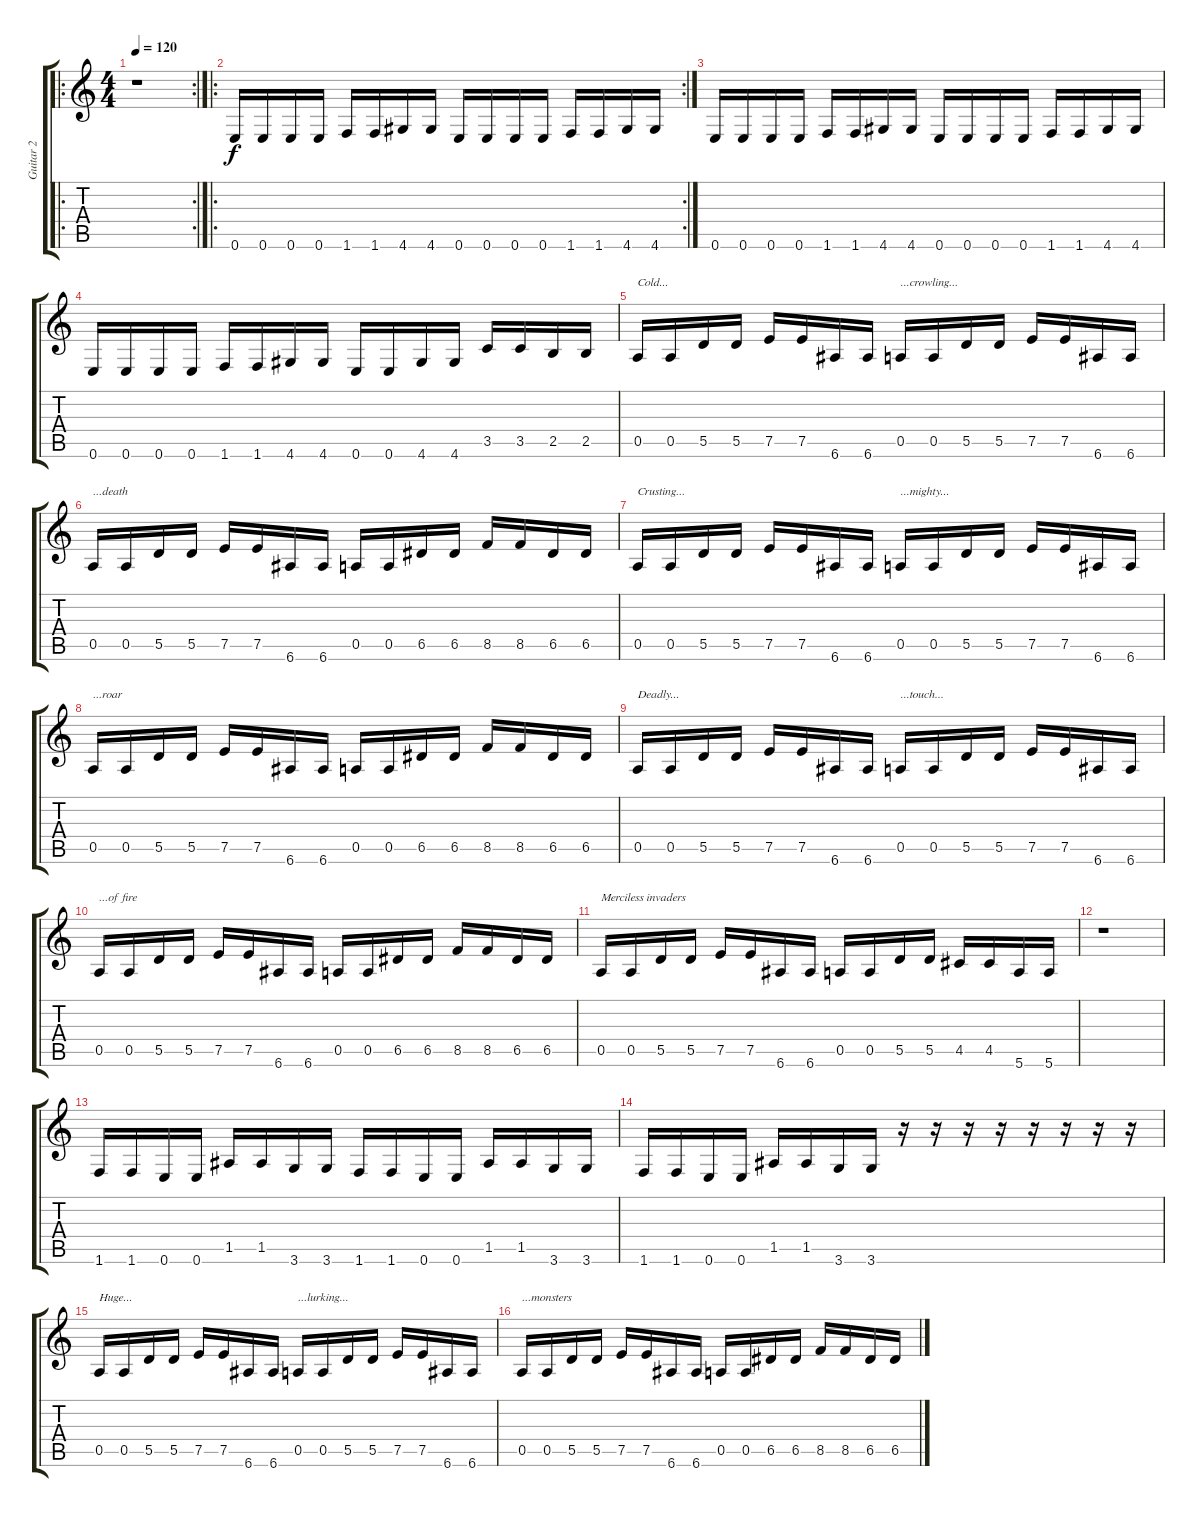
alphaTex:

\track ("Guitar 2" "Guitar 2") {instrument distortionguitar}
\staff {score tabs}
\tuning (E4 B3 G3 D3 A2 E2) {hide}
\ro
\rc 2
\ts (4 4)
\tempo 120
\clef g2
\ks c
r.1{dy f instrument distortionguitar} |
\ro
\rc 2
0.6.16 0.6.16 0.6.16 0.6.16 1.6.16 1.6.16 4.6.16 4.6.16 0.6.16 0.6.16 0.6.16 0.6.16 1.6.16 1.6.16 4.6.16 4.6.16 |
0.6.16 0.6.16 0.6.16 0.6.16 1.6.16 1.6.16 4.6.16 4.6.16 0.6.16 0.6.16 0.6.16 0.6.16 1.6.16 1.6.16 4.6.16 4.6.16 |
0.6.16 0.6.16 0.6.16 0.6.16 1.6.16 1.6.16 4.6.16 4.6.16 0.6.16 0.6.16 4.6.16 4.6.16 3.5.16 3.5.16 2.5.16 2.5.16 |
0.5.16{txt "Cold..."} 0.5.16 5.5.16 5.5.16 7.5.16 7.5.16 6.6.16 6.6.16 0.5.16{txt "...crowling..."} 0.5.16 5.5.16 5.5.16 7.5.16 7.5.16 6.6.16 6.6.16 |
0.5.16{txt "...death"} 0.5.16 5.5.16 5.5.16 7.5.16 7.5.16 6.6.16 6.6.16 0.5.16 0.5.16 6.5.16 6.5.16 8.5.16 8.5.16 6.5.16 6.5.16 |
0.5.16{txt "Crusting..."} 0.5.16 5.5.16 5.5.16 7.5.16 7.5.16 6.6.16 6.6.16 0.5.16{txt "...mighty..."} 0.5.16 5.5.16 5.5.16 7.5.16 7.5.16 6.6.16 6.6.16 |
0.5.16{txt "...roar"} 0.5.16 5.5.16 5.5.16 7.5.16 7.5.16 6.6.16 6.6.16 0.5.16 0.5.16 6.5.16 6.5.16 8.5.16 8.5.16 6.5.16 6.5.16 |
0.5.16{txt "Deadly..."} 0.5.16 5.5.16 5.5.16 7.5.16 7.5.16 6.6.16 6.6.16 0.5.16{txt "...touch..."} 0.5.16 5.5.16 5.5.16 7.5.16 7.5.16 6.6.16 6.6.16 |
0.5.16{txt "...of fire"} 0.5.16 5.5.16 5.5.16 7.5.16 7.5.16 6.6.16 6.6.16 0.5.16 0.5.16 6.5.16 6.5.16 8.5.16 8.5.16 6.5.16 6.5.16 |
0.5.16{txt "Merciless invaders"} 0.5.16 5.5.16 5.5.16 7.5.16 7.5.16 6.6.16 6.6.16 0.5.16 0.5.16 5.5.16 5.5.16 4.5.16 4.5.16 5.6.16 5.6.16 |
r.1 |
1.6.16 1.6.16 0.6.16 0.6.16 1.5.16 1.5.16 3.6.16 3.6.16 1.6.16 1.6.16 0.6.16 0.6.16 1.5.16 1.5.16 3.6.16 3.6.16 |
1.6.16 1.6.16 0.6.16 0.6.16 1.5.16 1.5.16 3.6.16 3.6.16 r.16 r.16 r.16 r.16 r.16 r.16 r.16 r.16 |
0.5.16{txt "Huge..."} 0.5.16 5.5.16 5.5.16 7.5.16 7.5.16 6.6.16 6.6.16 0.5.16{txt "...lurking..."} 0.5.16 5.5.16 5.5.16 7.5.16 7.5.16 6.6.16 6.6.16 |
0.5.16{txt "...monsters"} 0.5.16 5.5.16 5.5.16 7.5.16 7.5.16 6.6.16 6.6.16 0.5.16 0.5.16 6.5.16 6.5.16 8.5.16 8.5.16 6.5.16 6.5.16
